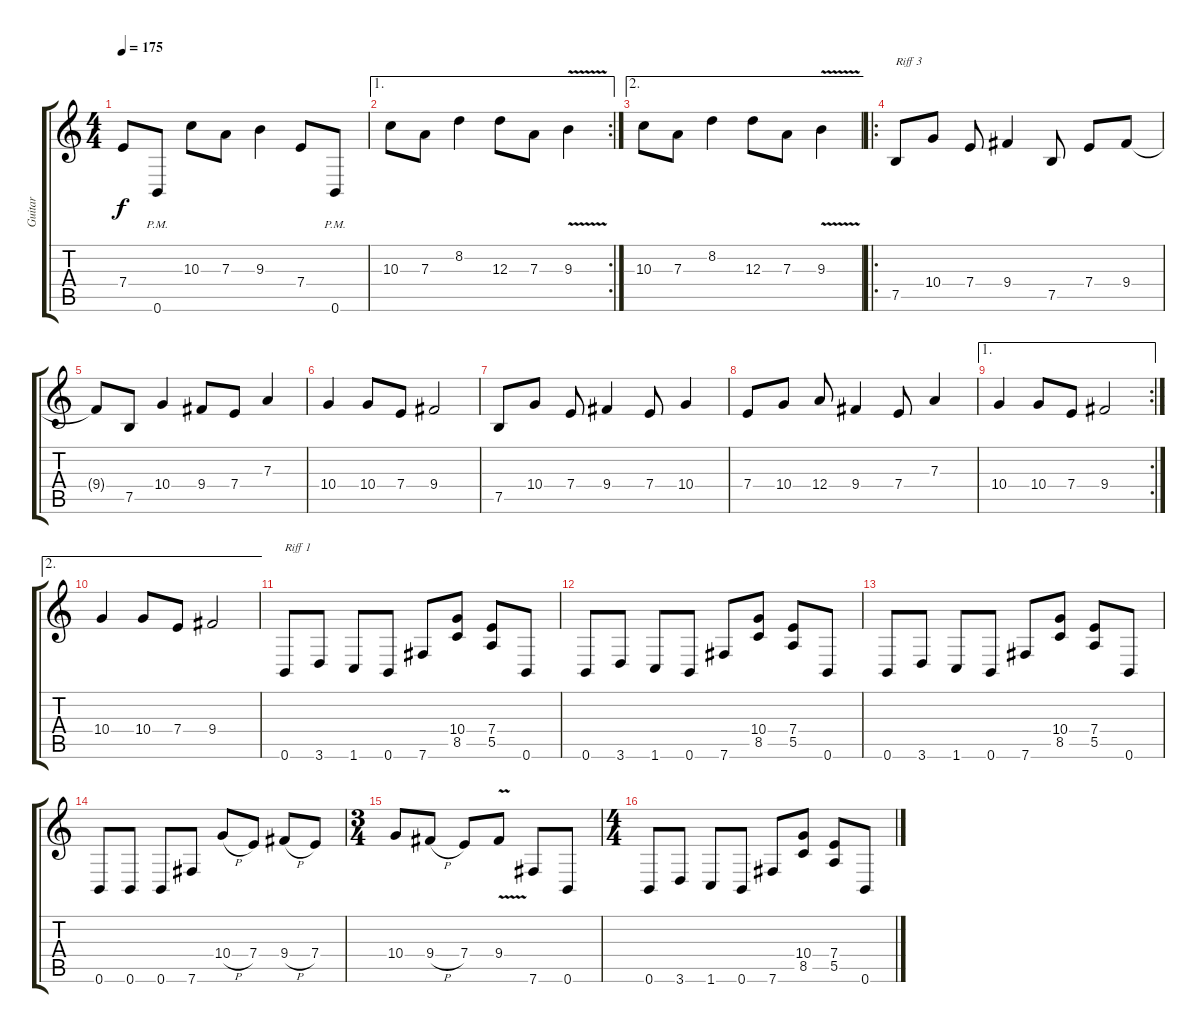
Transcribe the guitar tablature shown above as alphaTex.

\track ("Guitar" "Guitar") {instrument distortionguitar}
\staff {score tabs}
\tuning (B3 Gb3 D3 A2 E2 B1) {hide}
\ts (4 4)
\tempo 175
\clef g2
\ks c
7.4.8{dy f} 0.6{pm}.8 10.3.8 7.3.8 9.3.4 7.4.8 0.6{pm}.8 |
\ae 1
\rc 2
10.3.8 7.3.8 8.2.4 12.3.8 7.3.8 9.3{v}.4 |
\ae 2
10.3.8 7.3.8 8.2.4 12.3.8 7.3.8 9.3{v}.4 |
\ro
7.5.8{txt "Riff 3"} 10.4.8 7.4.8 9.4.4 7.5.8 7.4.8 9.4.8 |
9.4{t}.8 7.5.8 10.4.4 9.4.8 7.4.8 7.3.4 |
10.4.4 10.4.8 7.4.8 9.4.2 |
7.5.8 10.4.8 7.4.8 9.4.4 7.4.8 10.4.4 |
7.4.8 10.4.8 12.4.8 9.4.4 7.4.8 7.3.4 |
\ae 1
\rc 2
10.4.4 10.4.8 7.4.8 9.4.2 |
\ae 2
10.4.4 10.4.8 7.4.8 9.4.2 |
0.6.8{txt "Riff 1"} 3.6.8 1.6.8 0.6.8 7.6.8 (10.4 8.5).8 (7.4 5.5).8 0.6.8 |
0.6.8 3.6.8 1.6.8 0.6.8 7.6.8 (10.4 8.5).8 (7.4 5.5).8 0.6.8 |
0.6.8 3.6.8 1.6.8 0.6.8 7.6.8 (10.4 8.5).8 (7.4 5.5).8 0.6.8 |
0.6.8 0.6.8 0.6.8 7.6.8 10.4{h}.8 7.4.8 9.4{h}.8 7.4.8 |
\ts (3 4)
10.4.8 9.4{h}.8 7.4.8 9.4{v}.8 7.6.8 0.6.8 |
\ts (4 4)
0.6.8 3.6.8 1.6.8 0.6.8 7.6.8 (10.4 8.5).8 (7.4 5.5).8 0.6.8
